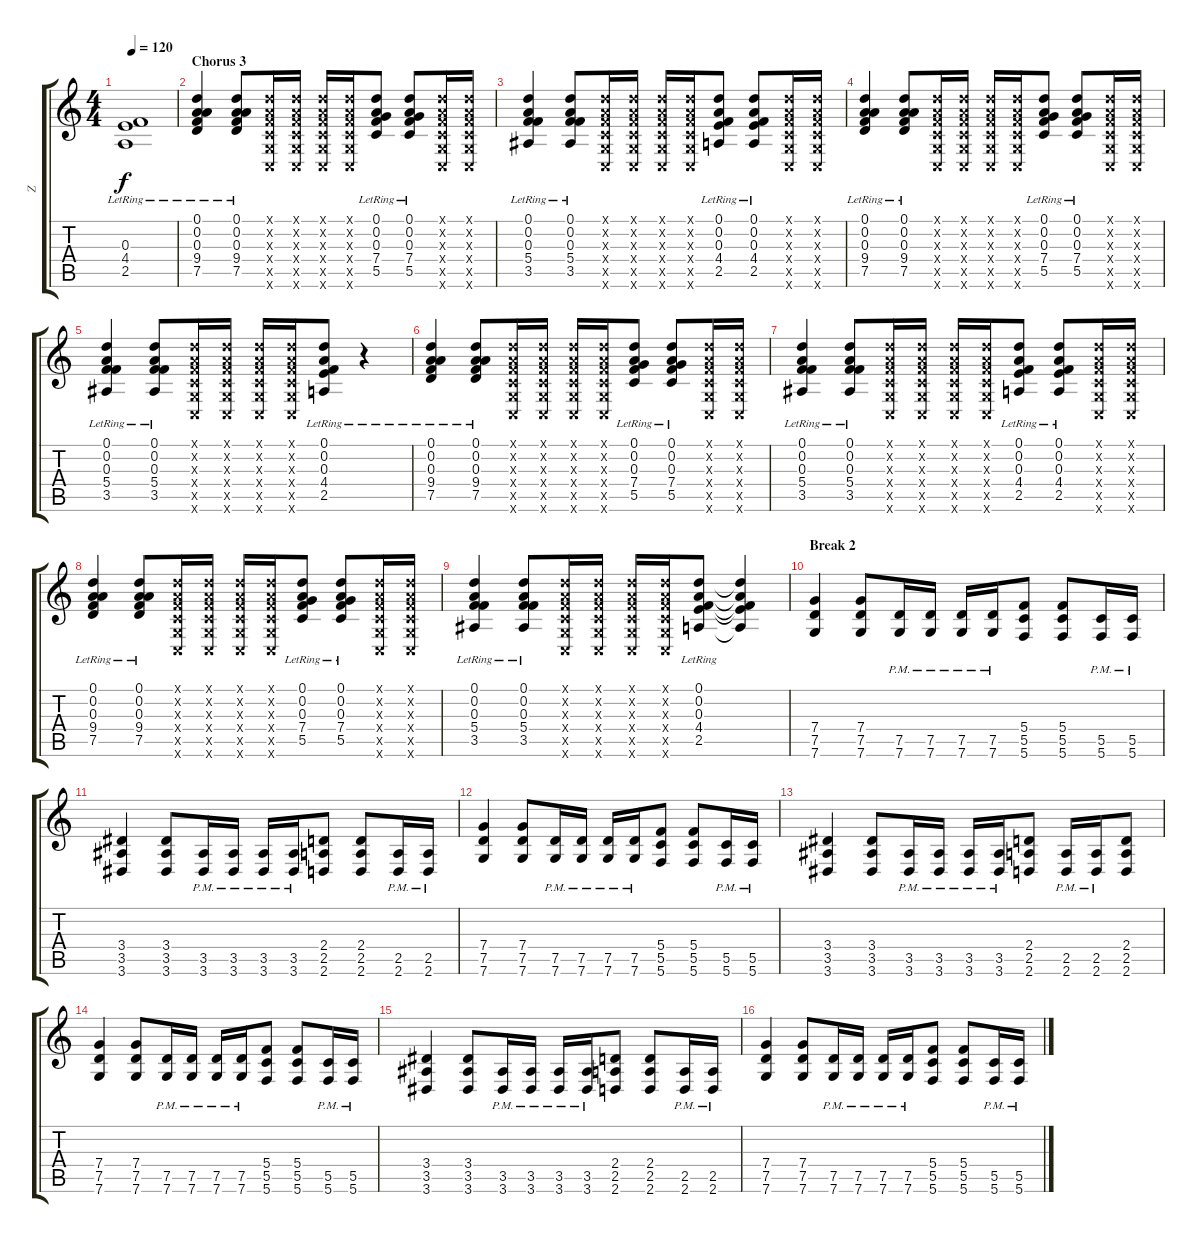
\track ("Z" "Z") {instrument electricguitarclean}
\staff {score tabs}
\tuning (D4 A3 F3 C3 G2 C2) {hide}
\ts (4 4)
\tempo 120
\clef g2
\ks c
(0.3{lr} 4.4{lr} 2.5{lr}).1{dy f} |
\section ("" "Chorus 3")
(0.1{lr} 0.2{lr} 0.3{lr} 9.4{lr} 7.5{lr}).4 (0.1{lr} 0.2{lr} 0.3{lr} 9.4{lr} 7.5{lr}).8 (0.1{x} 0.2{x} 0.3{x} 0.4{x} 0.5{x} 0.6{x}).16 (0.1{x} 0.2{x} 0.3{x} 0.4{x} 0.5{x} 0.6{x}).16 (0.1{x} 0.2{x} 0.3{x} 0.4{x} 0.5{x} 0.6{x}).16 (0.1{x} 0.2{x} 0.3{x} 0.4{x} 0.5{x} 0.6{x}).16 (0.1{lr} 0.2{lr} 0.3{lr} 7.4{lr} 5.5{lr}).8 (0.1{lr} 0.2{lr} 0.3{lr} 7.4{lr} 5.5{lr}).8 (0.1{x} 0.2{x} 0.3{x} 0.4{x} 0.5{x} 0.6{x}).16 (0.1{x} 0.2{x} 0.3{x} 0.4{x} 0.5{x} 0.6{x}).16 |
(0.1{lr} 0.2{lr} 0.3{lr} 5.4{lr} 3.5{lr}).4 (0.1{lr} 0.2{lr} 0.3{lr} 5.4{lr} 3.5{lr}).8 (0.1{x} 0.2{x} 0.3{x} 0.4{x} 0.5{x} 0.6{x}).16 (0.1{x} 0.2{x} 0.3{x} 0.4{x} 0.5{x} 0.6{x}).16 (0.1{x} 0.2{x} 0.3{x} 0.4{x} 0.5{x} 0.6{x}).16 (0.1{x} 0.2{x} 0.3{x} 0.4{x} 0.5{x} 0.6{x}).16 (0.1{lr} 0.2{lr} 0.3{lr} 4.4{lr} 2.5{lr}).8 (0.1{lr} 0.2{lr} 0.3{lr} 4.4{lr} 2.5{lr}).8 (0.1{x} 0.2{x} 0.3{x} 0.4{x} 0.5{x} 0.6{x}).16 (0.1{x} 0.2{x} 0.3{x} 0.4{x} 0.5{x} 0.6{x}).16 |
(0.1{lr} 0.2{lr} 0.3{lr} 9.4{lr} 7.5{lr}).4 (0.1{lr} 0.2{lr} 0.3{lr} 9.4{lr} 7.5{lr}).8 (0.1{x} 0.2{x} 0.3{x} 0.4{x} 0.5{x} 0.6{x}).16 (0.1{x} 0.2{x} 0.3{x} 0.4{x} 0.5{x} 0.6{x}).16 (0.1{x} 0.2{x} 0.3{x} 0.4{x} 0.5{x} 0.6{x}).16 (0.1{x} 0.2{x} 0.3{x} 0.4{x} 0.5{x} 0.6{x}).16 (0.1{lr} 0.2{lr} 0.3{lr} 7.4{lr} 5.5{lr}).8 (0.1{lr} 0.2{lr} 0.3{lr} 7.4{lr} 5.5{lr}).8 (0.1{x} 0.2{x} 0.3{x} 0.4{x} 0.5{x} 0.6{x}).16 (0.1{x} 0.2{x} 0.3{x} 0.4{x} 0.5{x} 0.6{x}).16 |
(0.1{lr} 0.2{lr} 0.3{lr} 5.4{lr} 3.5{lr}).4 (0.1{lr} 0.2{lr} 0.3{lr} 5.4{lr} 3.5{lr}).8 (0.1{x} 0.2{x} 0.3{x} 0.4{x} 0.5{x} 0.6{x}).16 (0.1{x} 0.2{x} 0.3{x} 0.4{x} 0.5{x} 0.6{x}).16 (0.1{x} 0.2{x} 0.3{x} 0.4{x} 0.5{x} 0.6{x}).16 (0.1{x} 0.2{x} 0.3{x} 0.4{x} 0.5{x} 0.6{x}).16 (0.1{lr} 0.2{lr} 0.3{lr} 4.4{lr} 2.5{lr}).8 r.4 |
(0.1{lr} 0.2{lr} 0.3{lr} 9.4{lr} 7.5{lr}).4 (0.1{lr} 0.2{lr} 0.3{lr} 9.4{lr} 7.5{lr}).8 (0.1{x} 0.2{x} 0.3{x} 0.4{x} 0.5{x} 0.6{x}).16 (0.1{x} 0.2{x} 0.3{x} 0.4{x} 0.5{x} 0.6{x}).16 (0.1{x} 0.2{x} 0.3{x} 0.4{x} 0.5{x} 0.6{x}).16 (0.1{x} 0.2{x} 0.3{x} 0.4{x} 0.5{x} 0.6{x}).16 (0.1{lr} 0.2{lr} 0.3{lr} 7.4{lr} 5.5{lr}).8 (0.1{lr} 0.2{lr} 0.3{lr} 7.4{lr} 5.5{lr}).8 (0.1{x} 0.2{x} 0.3{x} 0.4{x} 0.5{x} 0.6{x}).16 (0.1{x} 0.2{x} 0.3{x} 0.4{x} 0.5{x} 0.6{x}).16 |
(0.1{lr} 0.2{lr} 0.3{lr} 5.4{lr} 3.5{lr}).4 (0.1{lr} 0.2{lr} 0.3{lr} 5.4{lr} 3.5{lr}).8 (0.1{x} 0.2{x} 0.3{x} 0.4{x} 0.5{x} 0.6{x}).16 (0.1{x} 0.2{x} 0.3{x} 0.4{x} 0.5{x} 0.6{x}).16 (0.1{x} 0.2{x} 0.3{x} 0.4{x} 0.5{x} 0.6{x}).16 (0.1{x} 0.2{x} 0.3{x} 0.4{x} 0.5{x} 0.6{x}).16 (0.1{lr} 0.2{lr} 0.3{lr} 4.4{lr} 2.5{lr}).8 (0.1{lr} 0.2{lr} 0.3{lr} 4.4{lr} 2.5{lr}).8 (0.1{x} 0.2{x} 0.3{x} 0.4{x} 0.5{x} 0.6{x}).16 (0.1{x} 0.2{x} 0.3{x} 0.4{x} 0.5{x} 0.6{x}).16 |
(0.1{lr} 0.2{lr} 0.3{lr} 9.4{lr} 7.5{lr}).4 (0.1{lr} 0.2{lr} 0.3{lr} 9.4{lr} 7.5{lr}).8 (0.1{x} 0.2{x} 0.3{x} 0.4{x} 0.5{x} 0.6{x}).16 (0.1{x} 0.2{x} 0.3{x} 0.4{x} 0.5{x} 0.6{x}).16 (0.1{x} 0.2{x} 0.3{x} 0.4{x} 0.5{x} 0.6{x}).16 (0.1{x} 0.2{x} 0.3{x} 0.4{x} 0.5{x} 0.6{x}).16 (0.1{lr} 0.2{lr} 0.3{lr} 7.4{lr} 5.5{lr}).8 (0.1{lr} 0.2{lr} 0.3{lr} 7.4{lr} 5.5{lr}).8 (0.1{x} 0.2{x} 0.3{x} 0.4{x} 0.5{x} 0.6{x}).16 (0.1{x} 0.2{x} 0.3{x} 0.4{x} 0.5{x} 0.6{x}).16 |
(0.1{lr} 0.2{lr} 0.3{lr} 5.4{lr} 3.5{lr}).4 (0.1{lr} 0.2{lr} 0.3{lr} 5.4{lr} 3.5{lr}).8 (0.1{x} 0.2{x} 0.3{x} 0.4{x} 0.5{x} 0.6{x}).16 (0.1{x} 0.2{x} 0.3{x} 0.4{x} 0.5{x} 0.6{x}).16 (0.1{x} 0.2{x} 0.3{x} 0.4{x} 0.5{x} 0.6{x}).16 (0.1{x} 0.2{x} 0.3{x} 0.4{x} 0.5{x} 0.6{x}).16 (0.1{lr} 0.2{lr} 0.3{lr} 4.4{lr} 2.5{lr}).8 (0.1{t} 0.2{t} 0.3{t} 4.4{t} 2.5{t}).4 |
\section ("" "Break 2")
(7.4 7.5 7.6).4{instrument distortionguitar} (7.4 7.5 7.6).8 (7.5{pm} 7.6{pm}).16 (7.5{pm} 7.6{pm}).16 (7.5{pm} 7.6{pm}).16 (7.5{pm} 7.6{pm}).16 (5.4 5.5 5.6).8 (5.4 5.5 5.6).8 (5.5{pm} 5.6{pm}).16 (5.5{pm} 5.6{pm}).16 |
(3.4 3.5 3.6).4 (3.4 3.5 3.6).8 (3.5{pm} 3.6{pm}).16 (3.5{pm} 3.6{pm}).16 (3.5{pm} 3.6{pm}).16 (3.5{pm} 3.6{pm}).16 (2.4 2.5 2.6).8 (2.4 2.5 2.6).8 (2.5{pm} 2.6{pm}).16 (2.5{pm} 2.6{pm}).16 |
(7.4 7.5 7.6).4 (7.4 7.5 7.6).8 (7.5{pm} 7.6{pm}).16 (7.5{pm} 7.6{pm}).16 (7.5{pm} 7.6{pm}).16 (7.5{pm} 7.6{pm}).16 (5.4 5.5 5.6).8 (5.4 5.5 5.6).8 (5.5{pm} 5.6{pm}).16 (5.5{pm} 5.6{pm}).16 |
(3.4 3.5 3.6).4 (3.4 3.5 3.6).8 (3.5{pm} 3.6{pm}).16 (3.5{pm} 3.6{pm}).16 (3.5{pm} 3.6{pm}).16 (3.5{pm} 3.6{pm}).16 (2.4 2.5 2.6).8 (2.5{pm} 2.6{pm}).16 (2.5{pm} 2.6{pm}).16 (2.4 2.5 2.6).8 |
(7.4 7.5 7.6).4 (7.4 7.5 7.6).8 (7.5{pm} 7.6{pm}).16 (7.5{pm} 7.6{pm}).16 (7.5{pm} 7.6{pm}).16 (7.5{pm} 7.6{pm}).16 (5.4 5.5 5.6).8 (5.4 5.5 5.6).8 (5.5{pm} 5.6{pm}).16 (5.5{pm} 5.6{pm}).16 |
(3.4 3.5 3.6).4 (3.4 3.5 3.6).8 (3.5{pm} 3.6{pm}).16 (3.5{pm} 3.6{pm}).16 (3.5{pm} 3.6{pm}).16 (3.5{pm} 3.6{pm}).16 (2.4 2.5 2.6).8 (2.4 2.5 2.6).8 (2.5{pm} 2.6{pm}).16 (2.5{pm} 2.6{pm}).16 |
(7.4 7.5 7.6).4 (7.4 7.5 7.6).8 (7.5{pm} 7.6{pm}).16 (7.5{pm} 7.6{pm}).16 (7.5{pm} 7.6{pm}).16 (7.5{pm} 7.6{pm}).16 (5.4 5.5 5.6).8 (5.4 5.5 5.6).8 (5.5{pm} 5.6{pm}).16 (5.5{pm} 5.6{pm}).16
